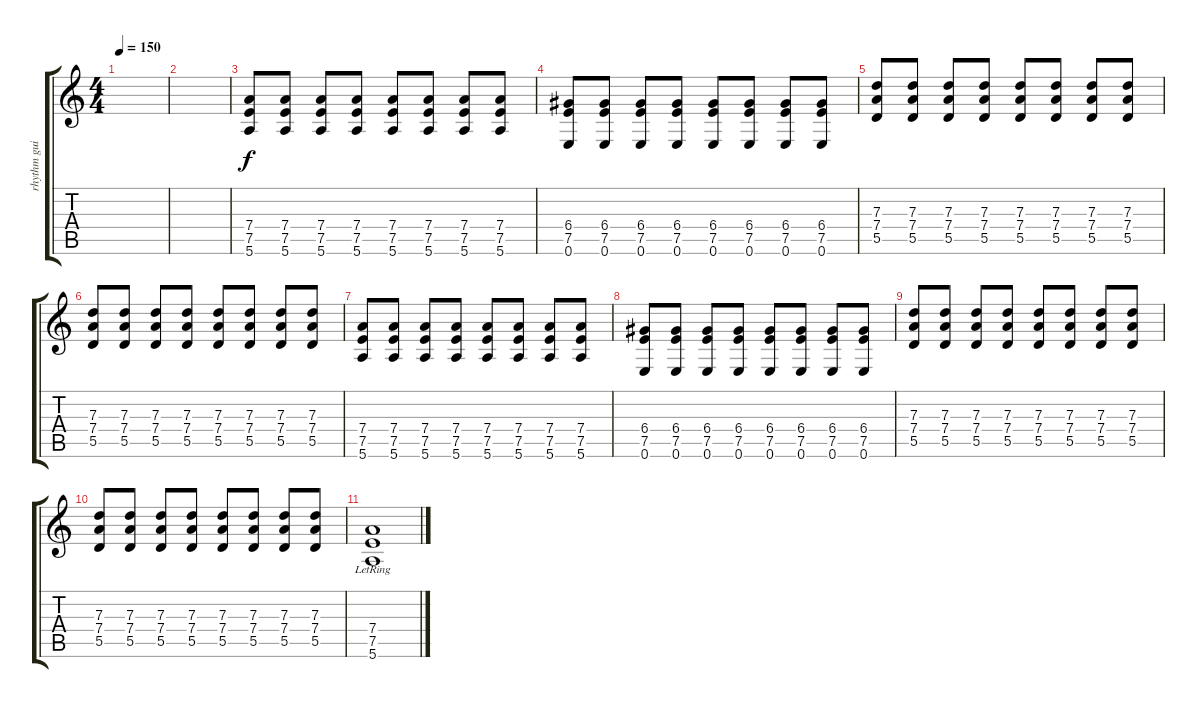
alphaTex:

\track ("rhythm guitar" "rhythm gui") {instrument distortionguitar}
\staff {score tabs}
\tuning (E4 B3 G3 D3 A2 E2) {hide}
\ts (4 4)
\tempo 150
\clef g2
\ks c
|
|
(7.4 7.5 5.6).8 (7.4 7.5 5.6).8 (7.4 7.5 5.6).8 (7.4 7.5 5.6).8 (7.4 7.5 5.6).8 (7.4 7.5 5.6).8 (7.4 7.5 5.6).8 (7.4 7.5 5.6).8 |
(6.4 7.5 0.6).8 (6.4 7.5 0.6).8 (6.4 7.5 0.6).8 (6.4 7.5 0.6).8 (6.4 7.5 0.6).8 (6.4 7.5 0.6).8 (6.4 7.5 0.6).8 (6.4 7.5 0.6).8 |
(7.3 7.4 5.5).8 (7.3 7.4 5.5).8 (7.3 7.4 5.5).8 (7.3 7.4 5.5).8 (7.3 7.4 5.5).8 (7.3 7.4 5.5).8 (7.3 7.4 5.5).8 (7.3 7.4 5.5).8 |
(7.3 7.4 5.5).8 (7.3 7.4 5.5).8 (7.3 7.4 5.5).8 (7.3 7.4 5.5).8 (7.3 7.4 5.5).8 (7.3 7.4 5.5).8 (7.3 7.4 5.5).8 (7.3 7.4 5.5).8 |
(7.4 7.5 5.6).8 (7.4 7.5 5.6).8 (7.4 7.5 5.6).8 (7.4 7.5 5.6).8 (7.4 7.5 5.6).8 (7.4 7.5 5.6).8 (7.4 7.5 5.6).8 (7.4 7.5 5.6).8 |
(6.4 7.5 0.6).8 (6.4 7.5 0.6).8 (6.4 7.5 0.6).8 (6.4 7.5 0.6).8 (6.4 7.5 0.6).8 (6.4 7.5 0.6).8 (6.4 7.5 0.6).8 (6.4 7.5 0.6).8 |
(7.3 7.4 5.5).8 (7.3 7.4 5.5).8 (7.3 7.4 5.5).8 (7.3 7.4 5.5).8 (7.3 7.4 5.5).8 (7.3 7.4 5.5).8 (7.3 7.4 5.5).8 (7.3 7.4 5.5).8 |
(7.3 7.4 5.5).8 (7.3 7.4 5.5).8 (7.3 7.4 5.5).8 (7.3 7.4 5.5).8 (7.3 7.4 5.5).8 (7.3 7.4 5.5).8 (7.3 7.4 5.5).8 (7.3 7.4 5.5).8 |
(7.4{lr} 7.5{lr} 5.6{lr}).1
